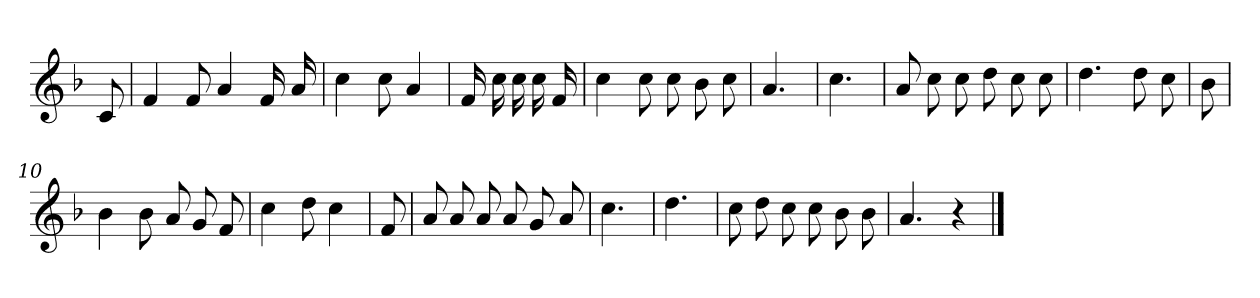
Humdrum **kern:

**kern
*part1
*staff1
*clefG2
*k[b-]
*F:
=
8c
=1
4f
8f
4a
16f
16a
=2
4cc
8cc
4a
=3
16f
16cc
16cc
16cc
16f
=4
4cc
8cc
8cc
8b-
8cc
=5
4.a
=6
4.cc
=7
8a
8cc
8cc
8dd
8cc
8cc
=8
4.dd
8dd
8cc
=9
8b-
=10
4b-
8b-
8a
8g
8f
=11
4cc
8dd
4cc
=12
8f
=13
8a
8a
8a
8a
8g
8a
=14
4.cc
=15
4.dd
=16
8cc
8dd
8cc
8cc
8b-
8b-
=17
4.a
4r
==
*-
